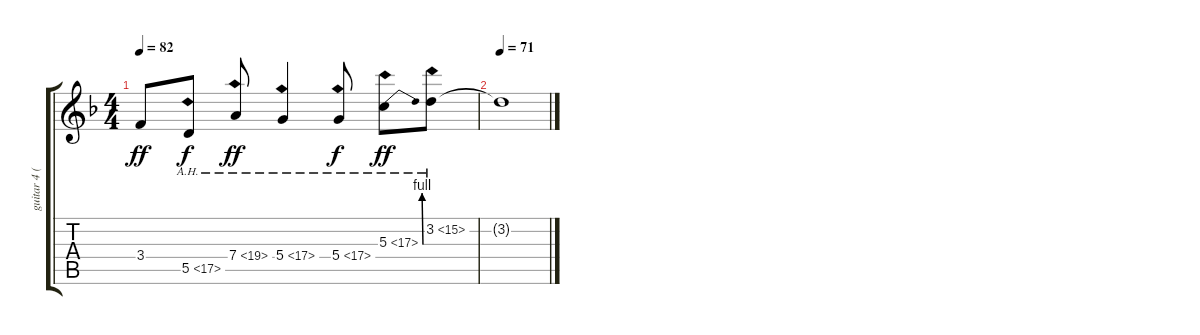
\track ("guitar 4 (electric overdriven)" "guitar 4 (") {instrument overdrivenguitar}
\staff {score tabs}
\tuning (E4 B3 G3 D3 A2 E2) {hide}
\ts (4 4)
\tempo 82
\clef g2
\ks f
3.4{t}.8{dy ff} 5.5{ah 12}.8{dy f} 7.4{ah 12}.8{dy ff} 5.4{ah 12}.4 5.4{ah 12}.8{dy f} 5.3{be (bend 0 0 60 4) ah 12}.8{dy ff} 3.2{ah 12}.8 |
\tempo 71
3.2{t}.1{volume 2}
